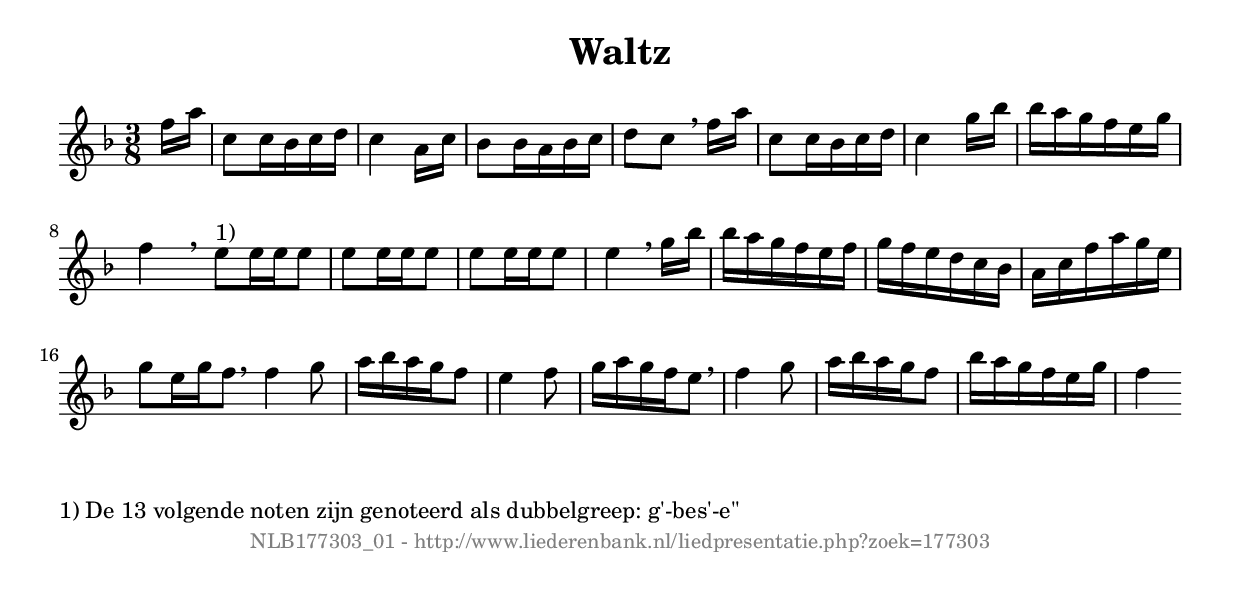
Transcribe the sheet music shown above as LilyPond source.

%
% produced by wce2krn 1.64 (7 June 2014)
%
\version"2.16"
#(append! paper-alist '(("long" . (cons (* 210 mm) (* 2000 mm)))))
#(set-default-paper-size "long")
sb = {\breathe}
mBreak = {\breathe }
bBreak = {\breathe }
x = {\once\override NoteHead #'style = #'cross }
gl=\glissando
itime={\override Staff.TimeSignature #'stencil = ##f }
ficta = {\once\set suggestAccidentals = ##t}
fine = {\once\override Score.RehearsalMark #'self-alignment-X = #1 \mark \markup {\italic{Fine}}}
dc = {\once\override Score.RehearsalMark #'self-alignment-X = #1 \mark \markup {\italic{D.C.}}}
dcf = {\once\override Score.RehearsalMark #'self-alignment-X = #1 \mark \markup {\italic{D.C. al Fine}}}
dcc = {\once\override Score.RehearsalMark #'self-alignment-X = #1 \mark \markup {\italic{D.C. al Coda}}}
ds = {\once\override Score.RehearsalMark #'self-alignment-X = #1 \mark \markup {\italic{D.S.}}}
dsf = {\once\override Score.RehearsalMark #'self-alignment-X = #1 \mark \markup {\italic{D.S. al Fine}}}
dsc = {\once\override Score.RehearsalMark #'self-alignment-X = #1 \mark \markup {\italic{D.S. al Coda}}}
pv = {\set Score.repeatCommands = #'((volta "1"))}
sv = {\set Score.repeatCommands = #'((volta "2"))}
tv = {\set Score.repeatCommands = #'((volta "3"))}
qv = {\set Score.repeatCommands = #'((volta "4"))}
xv = {\set Score.repeatCommands = #'((volta #f))}
\header{ tagline = ""
title = "Waltz"
}
\score {{
\key f \major
\relative g'
{
\set melismaBusyProperties = #'()
\partial 32*4
\time 3/8
\tempo 4=120
\override Score.MetronomeMark #'transparent = ##t
\override Score.RehearsalMark #'break-visibility = #(vector #t #t #f)
f'16 a c,8 c16 bes c d c4 a16 c bes8 bes16 a bes c d8 c \sb f16 a c,8 c16 bes c d c4 g'16 bes bes a g f e g f4 s8 \bar ":|:" \bBreak
e8^"1)" e16 e e8 e8 e16 e e8 e8 e16 e e8 e4 \sb g16 bes bes a g f e f g f e d c bes a c f a g e g8 e16 g f8 \bar ":|:" \bBreak
f4 g8 a16 bes a g f8 e4 f8 g16 a g f e8 \sb f4 g8 a16 bes a g f8 bes16 a g f e g f4 \bar ":|"
 }}
 \midi { }
 \layout {
            indent = 0.0\cm
}
}
\markup { \wordwrap-string #" 
1) De 13 volgende noten zijn genoteerd als dubbelgreep: g'-bes'-e''
"}
\markup { \vspace #0 } \markup { \with-color #grey \fill-line { \center-column { \smaller "NLB177303_01 - http://www.liederenbank.nl/liedpresentatie.php?zoek=177303" } } }
